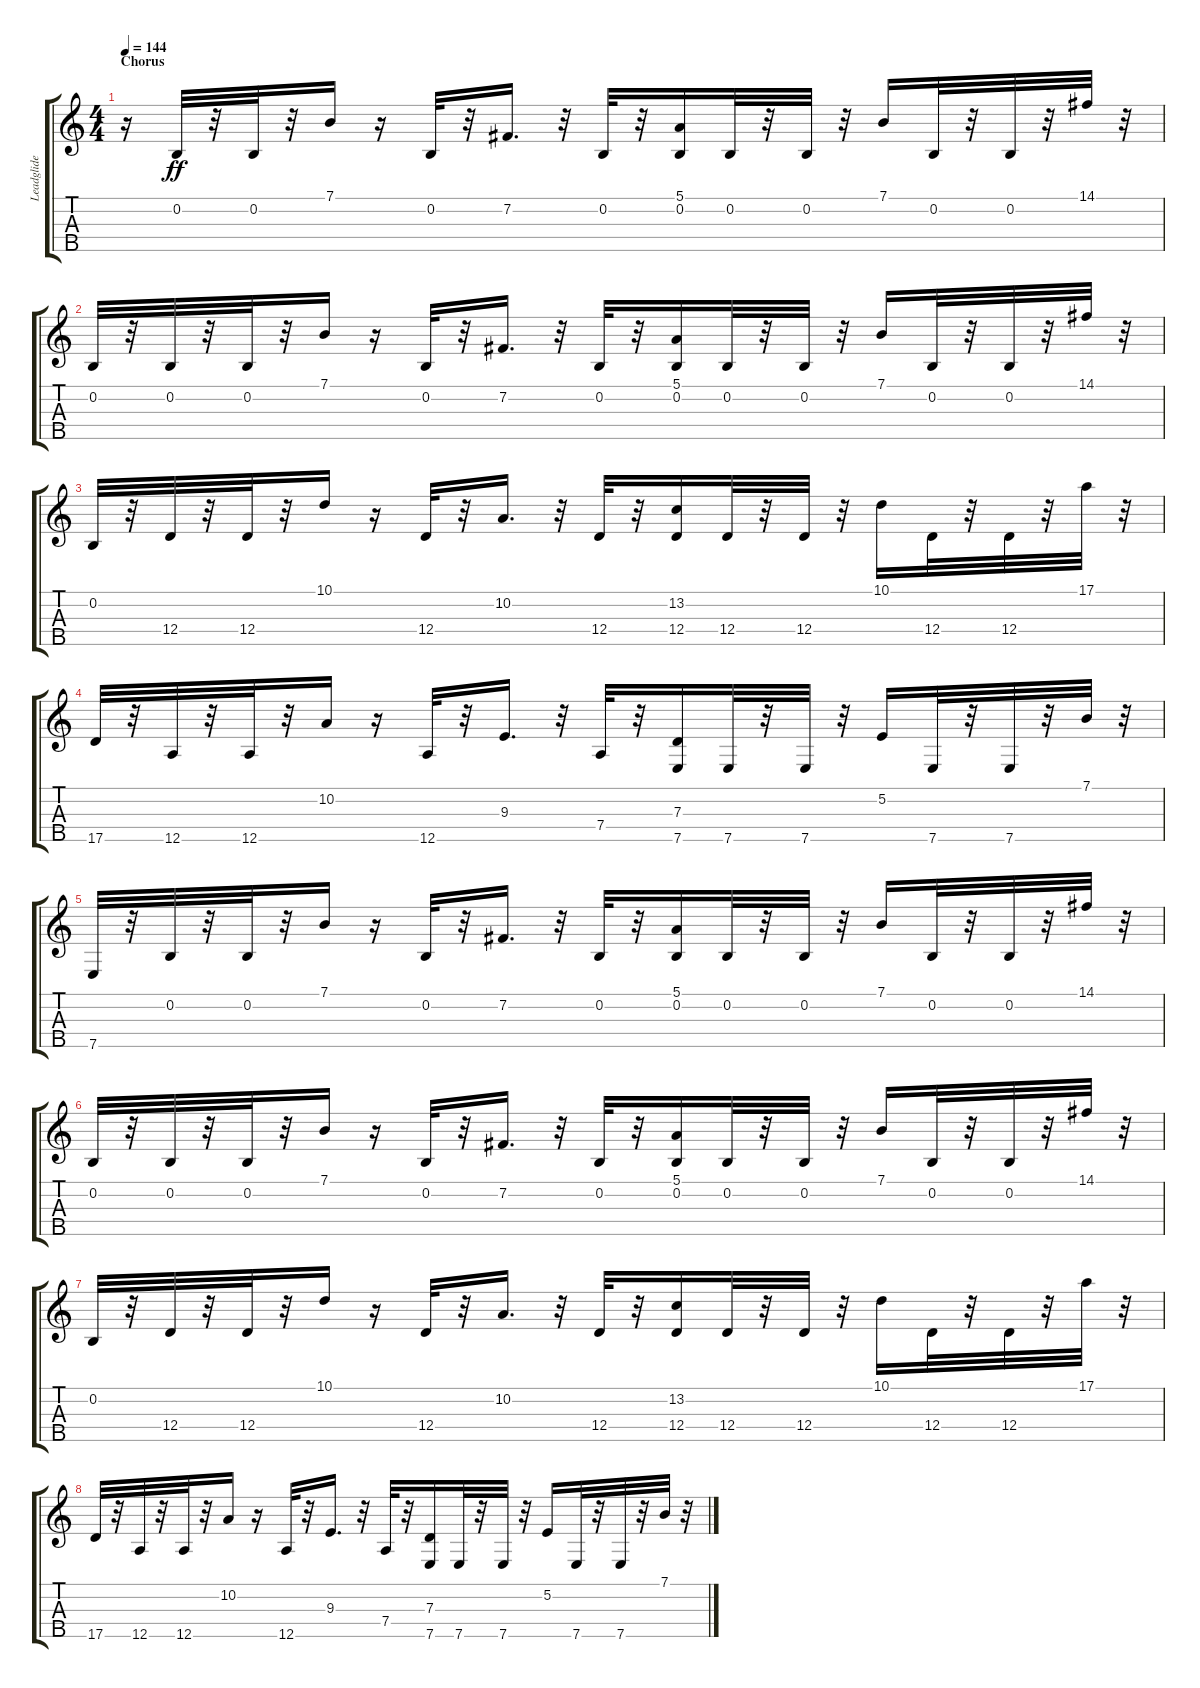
\track ("Leadglide" "Leadglide") {instrument lead2sawtooth}
\staff {score tabs}
\tuning (E4 B3 G3 D3 A2) {hide}
\ts (4 4)
\section ("" "Chorus")
\tempo 144
\clef g2
\ks c
r.16{dy ff} 0.2.32 r.32 0.2.32 r.32 7.1.16 r.16 0.2.32 r.32 7.2.16{d} r.32 0.2.32 r.32 (5.1 0.2).16 0.2.32 r.32 0.2.32 r.32 7.1.16 0.2.32 r.32 0.2.32 r.32 14.1.32 r.32 |
0.2.32 r.32 0.2.32 r.32 0.2.32 r.32 7.1.16 r.16 0.2.32 r.32 7.2.16{d} r.32 0.2.32 r.32 (5.1 0.2).16 0.2.32 r.32 0.2.32 r.32 7.1.16 0.2.32 r.32 0.2.32 r.32 14.1.32 r.32 |
0.2.32 r.32 12.4.32 r.32 12.4.32 r.32 10.1.16 r.16 12.4.32 r.32 10.2.16{d} r.32 12.4.32 r.32 (13.2 12.4).16 12.4.32 r.32 12.4.32 r.32 10.1.16 12.4.32 r.32 12.4.32 r.32 17.1.32 r.32 |
17.5.32 r.32 12.5.32 r.32 12.5.32 r.32 10.2.16 r.16 12.5.32 r.32 9.3.16{d} r.32 7.4.32 r.32 (7.3 7.5).16 7.5.32 r.32 7.5.32 r.32 5.2.16 7.5.32 r.32 7.5.32 r.32 7.1.32 r.32 |
7.5.32 r.32 0.2.32 r.32 0.2.32 r.32 7.1.16 r.16 0.2.32 r.32 7.2.16{d} r.32 0.2.32 r.32 (5.1 0.2).16 0.2.32 r.32 0.2.32 r.32 7.1.16 0.2.32 r.32 0.2.32 r.32 14.1.32 r.32 |
0.2.32 r.32 0.2.32 r.32 0.2.32 r.32 7.1.16 r.16 0.2.32 r.32 7.2.16{d} r.32 0.2.32 r.32 (5.1 0.2).16 0.2.32 r.32 0.2.32 r.32 7.1.16 0.2.32 r.32 0.2.32 r.32 14.1.32 r.32 |
0.2.32 r.32 12.4.32 r.32 12.4.32 r.32 10.1.16 r.16 12.4.32 r.32 10.2.16{d} r.32 12.4.32 r.32 (13.2 12.4).16 12.4.32 r.32 12.4.32 r.32 10.1.16 12.4.32 r.32 12.4.32 r.32 17.1.32 r.32 |
17.5.32 r.32 12.5.32 r.32 12.5.32 r.32 10.2.16 r.16 12.5.32 r.32 9.3.16{d} r.32 7.4.32 r.32 (7.3 7.5).16 7.5.32 r.32 7.5.32 r.32 5.2.16 7.5.32 r.32 7.5.32 r.32 7.1.32 r.32
